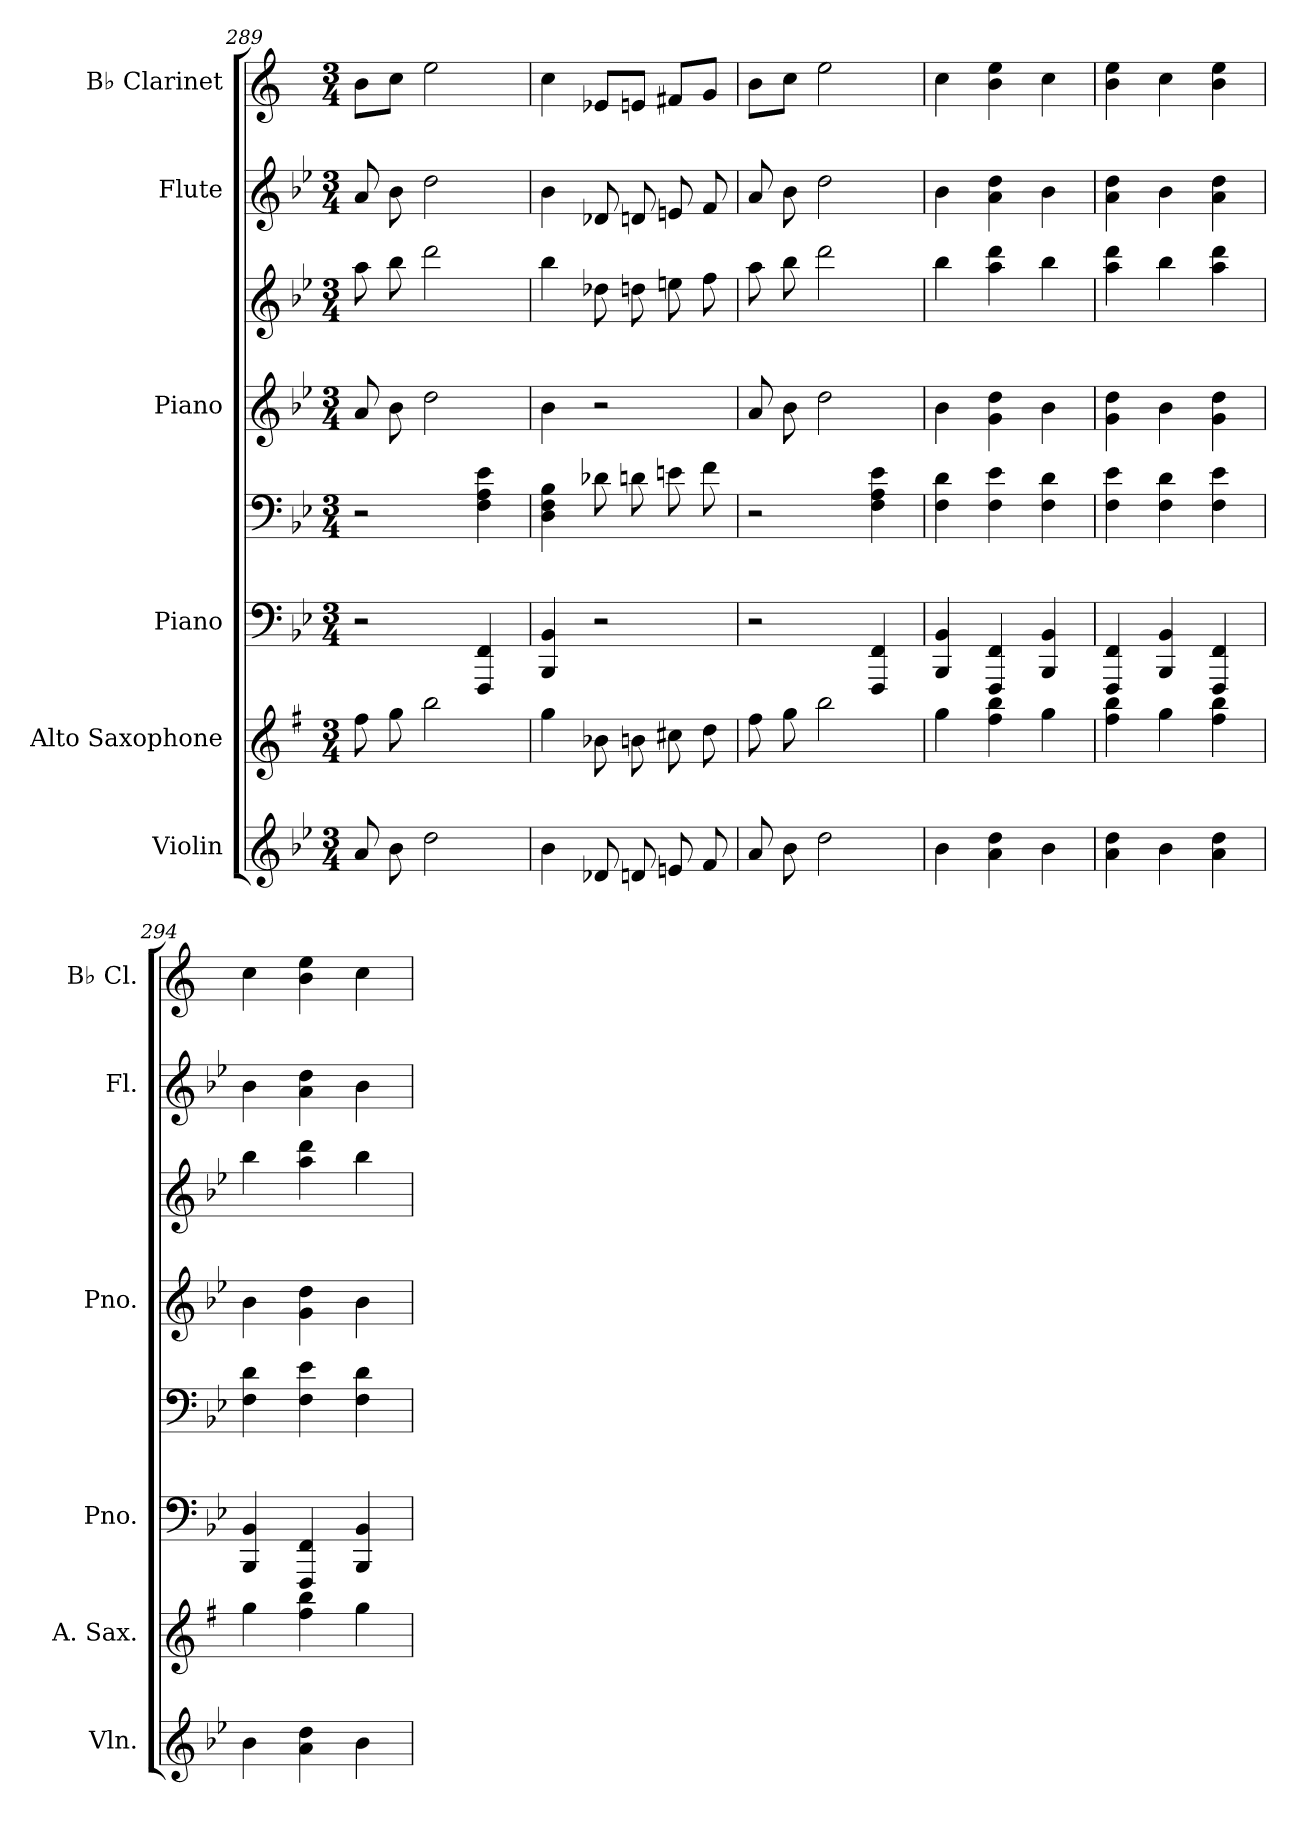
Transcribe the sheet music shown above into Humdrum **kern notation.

**kern	**kern	**kern	**kern	**kern	**kern	**kern	**kern
*part6	*part5	*part4	*part4	*part3	*part3	*part2	*part1
*staff8	*staff7	*staff6	*staff5	*staff4	*staff3	*staff2	*staff1
*I"Violin	*I"Alto Saxophone	*I"Piano	*	*I"Piano	*	*I"Flute	*I"B♭ Clarinet
*I'Vln.	*I'A. Sax.	*I'Pno.	*	*I'Pno.	*	*I'Fl.	*I'B♭ Cl.
*clefG2	*clefG2	*clefF4	*clefF4	*clefG2	*clefG2	*clefG2	*clefG2
*	*ITrd5c9	*	*	*	*	*	*ITrd1c2
*k[b-e-]	*k[b-e-]	*k[b-e-]	*k[b-e-]	*k[b-e-]	*k[b-e-]	*k[b-e-]	*k[b-e-]
*M3/4	*M3/4	*M3/4	*M3/4	*M3/4	*M3/4	*M3/4	*M3/4
=289	=289	=289	=289	=289	=289	=289	=289
8a/	8a\	2r	2r	8a/	8aa\	8a/	8a\L
8b-\	8b-\	.	.	8b-\	8bb-\	8b-\	8b-\J
2dd\	2dd\	.	.	2dd\	2ddd\	2dd\	2dd\
.	.	4FFF/ 4FF/	4F\ 4A\ 4e-\	.	.	.	.
!!LO:LB:g=z
=290	=290	=290	=290	=290	=290	=290	=290
4b-\	4b-\	4BBB-/ 4BB-/	4D\ 4F\ 4B-\	4b-\	4bb-\	4b-\	4b-\
8d-X/	8d-X\	2r	8d-X\	2r	8dd-X\	8d-X/	8d-X/L
8dn/	8dn\	.	8dn\	.	8ddn\	8dn/	8dn/J
8en/	8en\	.	8en\	.	8een\	8en/	8en/L
8f/	8f\	.	8f\	.	8ff\	8f/	8f/J
=291	=291	=291	=291	=291	=291	=291	=291
8a/	8a\	2r	2r	8a/	8aa\	8a/	8a\L
8b-\	8b-\	.	.	8b-\	8bb-\	8b-\	8b-\J
2dd\	2dd\	.	.	2dd\	2ddd\	2dd\	2dd\
.	.	4FFF/ 4FF/	4F\ 4A\ 4e-\	.	.	.	.
=292	=292	=292	=292	=292	=292	=292	=292
4b-\	4b-\	4BBB-/ 4BB-/	4F\ 4d\	4b-\	4bb-\	4b-\	4b-\
4a\ 4dd\	4a\ 4dd\	4FFF/ 4FF/	4F\ 4e-\	4g\ 4dd\	4aa\ 4ddd\	4a\ 4dd\	4a\ 4dd\
4b-\	4b-\	4BBB-/ 4BB-/	4F\ 4d\	4b-\	4bb-\	4b-\	4b-\
=293	=293	=293	=293	=293	=293	=293	=293
4a\ 4dd\	4a\ 4dd\	4FFF/ 4FF/	4F\ 4e-\	4g\ 4dd\	4aa\ 4ddd\	4a\ 4dd\	4a\ 4dd\
4b-\	4b-\	4BBB-/ 4BB-/	4F\ 4d\	4b-\	4bb-\	4b-\	4b-\
4a\ 4dd\	4a\ 4dd\	4FFF/ 4FF/	4F\ 4e-\	4g\ 4dd\	4aa\ 4ddd\	4a\ 4dd\	4a\ 4dd\
=294	=294	=294	=294	=294	=294	=294	=294
4b-\	4b-\	4BBB-/ 4BB-/	4F\ 4d\	4b-\	4bb-\	4b-\	4b-\
4a\ 4dd\	4a\ 4dd\	4FFF/ 4FF/	4F\ 4e-\	4g\ 4dd\	4aa\ 4ddd\	4a\ 4dd\	4a\ 4dd\
4b-\	4b-\	4BBB-/ 4BB-/	4F\ 4d\	4b-\	4bb-\	4b-\	4b-\
=	=	=	=	=	=	=	=
*-	*-	*-	*-	*-	*-	*-	*-
